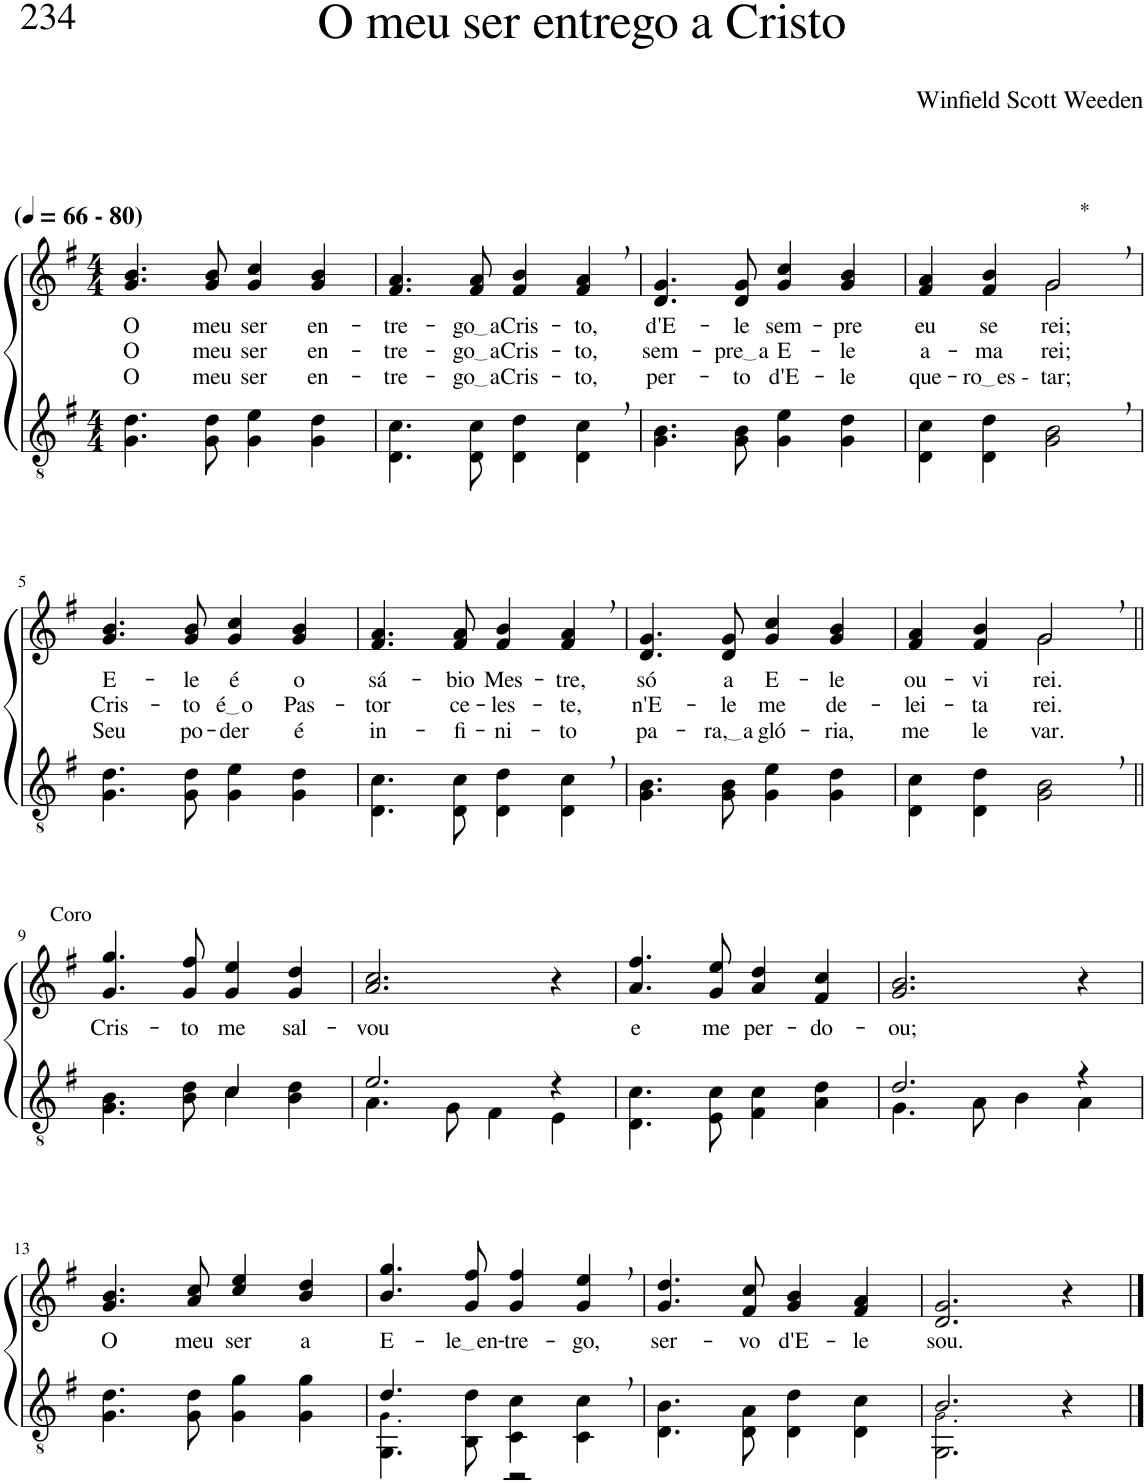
**kern	**kern	**text	**text	**text
*part2	*part1	*part1	*part1	*part1
*staff2	*staff1	*staff1	*staff1	*staff1
*I"Parte III e IV	*I"Parte I e II	*	*	*
*clefGv2	*clefG2	*	*	*
*Trd3c5	*Trd3c5	*	*	*
*k[f#]	*k[f#]	*	*	*
*M4/4	*M4/4	*	*	*
*MM66	*MM66	*	*	*
=1	=1	=1	=1	=1
!	!LO:TX:a:B:t=(	!	!	!
!	!LO:TX:a:B:t=- 80)	!	!	!
!	!	!LO:LY:b	!LO:LY:b	!LO:LY:b
4.G\ 4.d\	4.g/ 4.b/	O	O	O
!	!	!LO:LY:b	!LO:LY:b	!LO:LY:b
8G\ 8d\	8g/ 8b/	meu	meu	meu
!	!	!LO:LY:b	!LO:LY:b	!LO:LY:b
4G\ 4e\	4g/ 4cc/	ser	ser	ser
!	!	!LO:LY:b	!LO:LY:b	!LO:LY:b
4G\ 4d\	4g/ 4b/	en-	en-	en-
=2	=2	=2	=2	=2
!	!	!LO:LY:b	!LO:LY:b	!LO:LY:b
4.D\ 4.c\	4.f#/ 4.a/	-tre-	-tre-	-tre-
!	!	!LO:LY:b	!LO:LY:b	!LO:LY:b
8D\ 8c\	8f#/ 8a/	go a	go a	go a
!	!	!LO:LY:b	!LO:LY:b	!LO:LY:b
4D\ 4d\	4f#/ 4b/	Cris-	Cris-	Cris-
!	!	!LO:LY:b	!LO:LY:b	!LO:LY:b
4D\, 4c\,	4f#/, 4a/,	-to,	-to,	-to,
=3	=3	=3	=3	=3
!	!	!LO:LY:b	!LO:LY:b	!LO:LY:b
4.G\ 4.B\	4.d/ 4.g/	d'E-	sem-	per-
!	!	!LO:LY:b	!LO:LY:b	!LO:LY:b
8G\ 8B\	8d/ 8g/	-le	pre a	-to
!	!	!LO:LY:b	!LO:LY:b	!LO:LY:b
4G\ 4e\	4g/ 4cc/	sem-	E-	d'E-
!	!	!LO:LY:b	!LO:LY:b	!LO:LY:b
4G\ 4d\	4g/ 4b/	-pre	-le	-le
=4	=4	=4	=4	=4
!	!	!LO:LY:b	!LO:LY:b	!LO:LY:b
*	*^	*	*	*
4D\ 4c\	4f#/ 4a/	2ryy	eu	a-	que-
!	!	!	!LO:LY:b	!LO:LY:b	!LO:LY:b
4D\ 4d\	4f#/ 4b/	.	se-	-ma-	ro es -
!	!LO:TX:a:t=*	!	!	!	!
!	!	!	!LO:LY:b	!LO:LY:b	!LO:LY:b
2G\, 2B\,	2g,/	2g\	-rei;	-rei;	-tar;
!!LO:LB:g=z
=5	=5	=5	=5	=5	=5
!	!	!	!LO:LY:b	!LO:LY:b	!LO:LY:b
*	*v	*v	*	*	*
4.G\ 4.d\	4.g/ 4.b/	E-	Cris-	Seu
!	!	!LO:LY:b	!LO:LY:b	!LO:LY:b
8G\ 8d\	8g/ 8b/	-le	-to	po-
!	!	!LO:LY:b	!LO:LY:b	!LO:LY:b
4G\ 4e\	4g/ 4cc/	é	é o	-der
!	!	!LO:LY:b	!LO:LY:b	!LO:LY:b
4G\ 4d\	4g/ 4b/	o	Pas-	é
=6	=6	=6	=6	=6
!	!	!LO:LY:b	!LO:LY:b	!LO:LY:b
4.D\ 4.c\	4.f#/ 4.a/	sá-	-tor	in-
!	!	!LO:LY:b	!LO:LY:b	!LO:LY:b
8D\ 8c\	8f#/ 8a/	-bio	ce-	-fi-
!	!	!LO:LY:b	!LO:LY:b	!LO:LY:b
4D\ 4d\	4f#/ 4b/	Mes-	-les-	-ni-
!	!	!LO:LY:b	!LO:LY:b	!LO:LY:b
4D\, 4c\,	4f#/, 4a/,	-tre,	-te,	-to
=7	=7	=7	=7	=7
!	!	!LO:LY:b	!LO:LY:b	!LO:LY:b
4.G\ 4.B\	4.d/ 4.g/	só	n'E-	pa-
!	!	!LO:LY:b	!LO:LY:b	!LO:LY:b
8G\ 8B\	8d/ 8g/	a	-le	ra, a
!	!	!LO:LY:b	!LO:LY:b	!LO:LY:b
4G\ 4e\	4g/ 4cc/	E-	me	gló-
!	!	!LO:LY:b	!LO:LY:b	!LO:LY:b
4G\ 4d\	4g/ 4b/	-le	de-	-ria,
=8	=8	=8	=8	=8
!	!	!LO:LY:b	!LO:LY:b	!LO:LY:b
*	*^	*	*	*
4D\ 4c\	4f#/ 4a/	2ryy	ou-	-lei-	me
!	!	!	!LO:LY:b	!LO:LY:b	!LO:LY:b
4D\ 4d\	4f#/ 4b/	.	-vi-	-ta-	le-
!	!	!	!LO:LY:b	!LO:LY:b	!LO:LY:b
2G\, 2B\,	2g,/	2g\	-rei.	-rei.	-var.
!!LO:LB:g=z
=9||	=9||	=9||	=9||	=9||	=9||
*^	*	*	*	*	*
!	!	!LO:TX:a:t=Coro	!	!	!	!
!	!	!	!	!LO:LY:b	!	!
*	*	*v	*v	*	*	*
2ryy	4.G\ 4.B\	4.g/ 4.gg/	Cris-	.	.
!	!	!	!LO:LY:b	!	!
.	8B\ 8d\	8g/ 8ff#/	-to	.	.
!	!	!	!LO:LY:b	!	!
4c/	4c\	4g/ 4ee/	me	.	.
!	!	!	!LO:LY:b	!	!
4ryy	4B\ 4d\	4g/ 4dd/	sal-	.	.
=10	=10	=10	=10	=10	=10
!	!	!	!LO:LY:b	!	!
2.e/	4.A\	2.a/ 2.cc/	-vou	.	.
.	8G\	.	.	.	.
.	4F#\	.	.	.	.
4r	4E\	4r	.	.	.
=11	=11	=11	=11	=11	=11
!	!	!	!LO:LY:b	!	!
*v	*v	*	*	*	*
4.D\ 4.c\	4.a/ 4.ff#/	e	.	.
!	!	!LO:LY:b	!	!
8E\ 8c\	8g/ 8ee/	me	.	.
!	!	!LO:LY:b	!	!
4F#\ 4c\	4a/ 4dd/	per-	.	.
!	!	!LO:LY:b	!	!
4A\ 4d\	4f#/ 4cc/	-do-	.	.
=12	=12	=12	=12	=12
*^	*	*	*	*
!	!	!	!LO:LY:b	!	!
2.d/	4.G\	2.g/ 2.b/	-ou;	.	.
.	8A\	.	.	.	.
.	4B\	.	.	.	.
4r	4A\	4r	.	.	.
!!LO:LB:g=z
=13	=13	=13	=13	=13	=13
!	!	!	!LO:LY:b	!	!
*v	*v	*	*	*	*
4.G\ 4.d\	4.g/ 4.b/	O	.	.
!	!	!LO:LY:b	!	!
8G\ 8d\	8a/ 8cc/	meu	.	.
!	!	!LO:LY:b	!	!
4G\ 4g\	4cc/ 4ee/	ser	.	.
!	!	!LO:LY:b	!	!
4G\ 4g\	4b/ 4dd/	a	.	.
=14	=14	=14	=14	=14
*^	*	*	*	*
!	!	!	!LO:LY:b	!	!
4.d/	4.GG\ 4.G!\	4.b/ 4.gg/	E-	.	.
!	!	!	!LO:LY:b	!	!
8BB\ 8d\	8ryy	8g/ 8ff#/	le en	.	.
!	!	!	!LO:LY:b	!	!
4C\ 4c\	2r	4g/ 4ff#/	-tre-	.	.
!	!	!	!LO:LY:b	!	!
4C\, 4c\,	.	4g/, 4ee/,	-go,	.	.
*v	*v	*	*	*	*
=15	=15	=15	=15	=15
!	!	!LO:LY:b	!	!
4.D\ 4.B\	4.g/ 4.dd/	ser-	.	.
!	!	!LO:LY:b	!	!
8D\ 8A\	8f#/ 8cc/	-vo	.	.
!	!	!LO:LY:b	!	!
4D\ 4d\	4g/ 4b/	d'E-	.	.
!	!	!LO:LY:b	!	!
4D\ 4c\	4f#/ 4a/	-le	.	.
=16	=16	=16	=16	=16
*^	*	*	*	*
!	!	!	!LO:LY:b	!	!
2.B/	2.GG\ 2.G!\	2.d/ 2.g/	sou.	.	.
4r	4ryy	4r	.	.	.
*v	*v	*	*	*	*
==	==	==	==	==
*-	*-	*-	*-	*-
